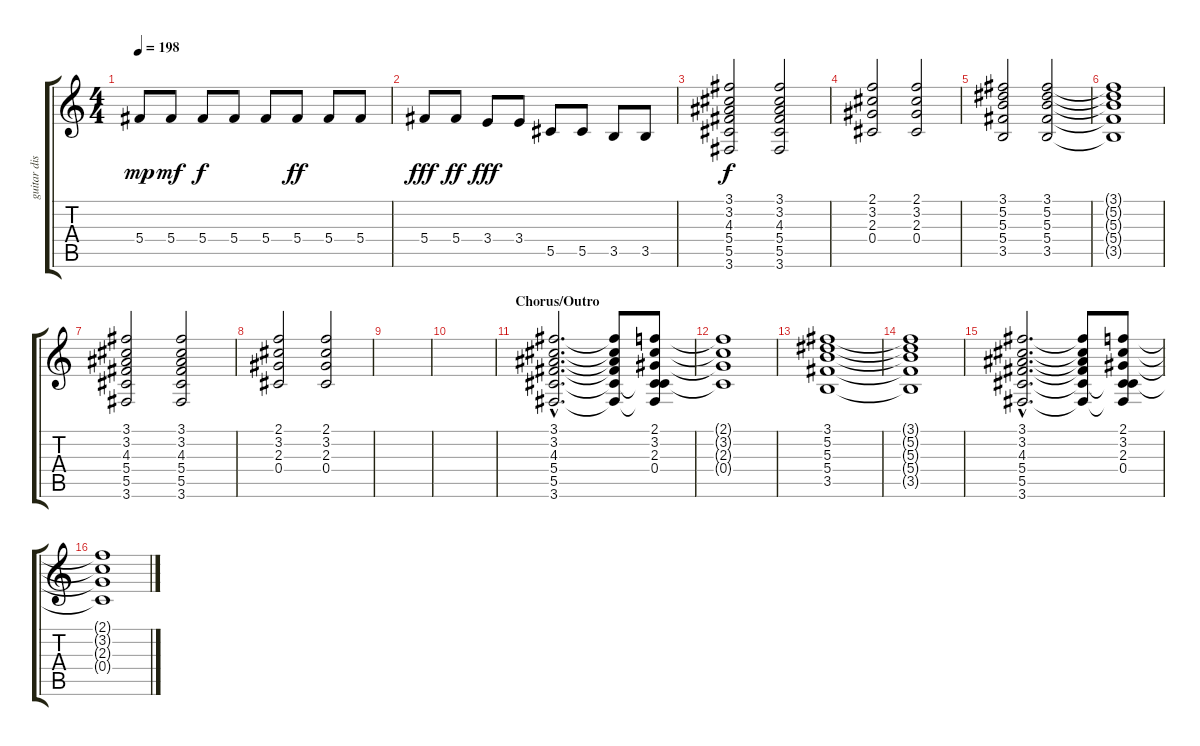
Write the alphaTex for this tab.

\track ("guitar dist." "guitar dis") {instrument distortionguitar}
\staff {score tabs}
\tuning (Eb4 Bb3 Gb3 Db3 Ab2 Eb2) {hide}
\ts (4 4)
\tempo 198
\clef g2
\ks c
5.4.8{dy mp} 5.4.8{dy mf} 5.4.8{dy f} 5.4.8 5.4.8 5.4.8{dy ff} 5.4.8 5.4.8 |
5.4.8{dy fff} 5.4.8{dy ff} 3.4.8{dy fff} 3.4.8 5.5.8 5.5.8 3.5.8 3.5.8 |
(3.1 3.2 4.3 5.4 5.5 3.6).2{dy f} (3.1 3.2 4.3 5.4 5.5 3.6).2 |
(2.1 3.2 2.3 0.4).2 (2.1 3.2 2.3 0.4).2 |
(3.1 5.2 5.3 5.4 3.5).2 (3.1 5.2 5.3 5.4 3.5).2 |
(3.1{t} 5.2{t} 5.3{t} 5.4{t} 3.5{t}).1 |
(3.1 3.2 4.3 5.4 5.5 3.6).2 (3.1 3.2 4.3 5.4 5.5 3.6).2 |
(2.1 3.2 2.3 0.4).2 (2.1 3.2 2.3 0.4).2 |
|
|
\section ("" "Chorus/Outro")
(3.1{hac} 3.2{hac} 4.3{hac} 5.4{hac} 5.5{hac} 3.6{hac}).2{d} (3.1{t} 3.2{t} 4.3{t} 5.4{t} 5.5{t} 3.6{t}).8 (2.1 3.2 2.3 0.4 5.5{t} 3.6{t}).8 |
(2.1{t} 3.2{t} 2.3{t} 0.4{t}).1 |
(3.1 5.2 5.3 5.4 3.5).1 |
(3.1{t} 5.2{t} 5.3{t} 5.4{t} 3.5{t}).1 |
(3.1{hac} 3.2{hac} 4.3{hac} 5.4{hac} 5.5{hac} 3.6{hac}).2{d} (3.1{t} 3.2{t} 4.3{t} 5.4{t} 5.5{t} 3.6{t}).8 (2.1 3.2 2.3 0.4 5.5{t} 3.6{t}).8 |
(2.1{t} 3.2{t} 2.3{t} 0.4{t}).1
